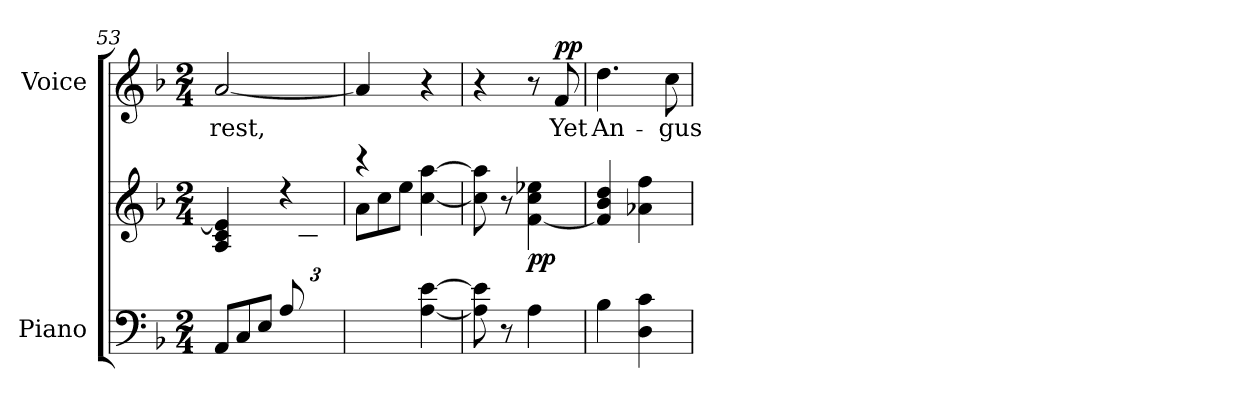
**kern	**kern	**dynam	**kern	**text	**dynam
*part2	*part2	*part2	*part1	*part1	*part1
*staff3	*staff2	*staff2/3	*staff1	*staff1	*staff1
*I"Piano	*	*	*I"Voice	*	*
*I'Pno	*	*	*	*	*
*clefF4	*clefG2	*	*clefG2	*	*
*k[b-]	*k[b-]	*	*k[b-]	*	*
*M2/4	*M2/4	*	*M2/4	*	*
*Xtuplet	*	*	*	*	*
=53	=53	=53	=53	=53	=53
*	*^	*	*	*	*
!	!	!	!	!	!LO:LY:b	!
(<12AA/L	4A/ 4c/ 4e/]	3ryy	.	[2a/	rest,	.
12C/	.	.	.	.	.	.
12E/J	.	.	.	.	.	.
12A/L	4r	.	.	.	.	.
6ryy	.	12c\	.	.	.	.
.	.	12e\J	.	.	.	.
!!LO:LB:g=z
=54	=54	=54	=54	=54	=54	=54
*	*	*Xtuplet	*	*	*	*
4ryy	4r	12a\L	.	4a/]	.	.
.	.	12cc\	.	.	.	.
.	.	12ee\J)	.	.	.	.
[4A\ [4e\	[4cc\ [4aa\	4ryy	.	4r	.	.
*	*v	*v	*	*	*	*
=55	=55	=55	=55	=55	=55
8A\] 8e\]	8cc\] 8aa\]	.	4r	.	.
8r	8r	.	.	.	.
!	!	!LO:DY:b	!	!	!
4A\	[4f\ 4cc\ 4ee-X\	pp	8r	.	.
!	!	!	!	!LO:LY:b	!LO:DY:a
.	.	.	8f/	Yet	pp
=56	=56	=56	=56	=56	=56
!	!	!	!	!LO:LY:b	!
4B-\	4f/] 4b-/ 4dd/	.	4.dd\	An-	.
4D\ 4c\	4a-X\ 4ff\	.	.	.	.
!	!	!	!	!LO:LY:b	!
.	.	.	8cc\	-gus	.
=	=	=	=	=	=
*-	*-	*-	*-	*-	*-
